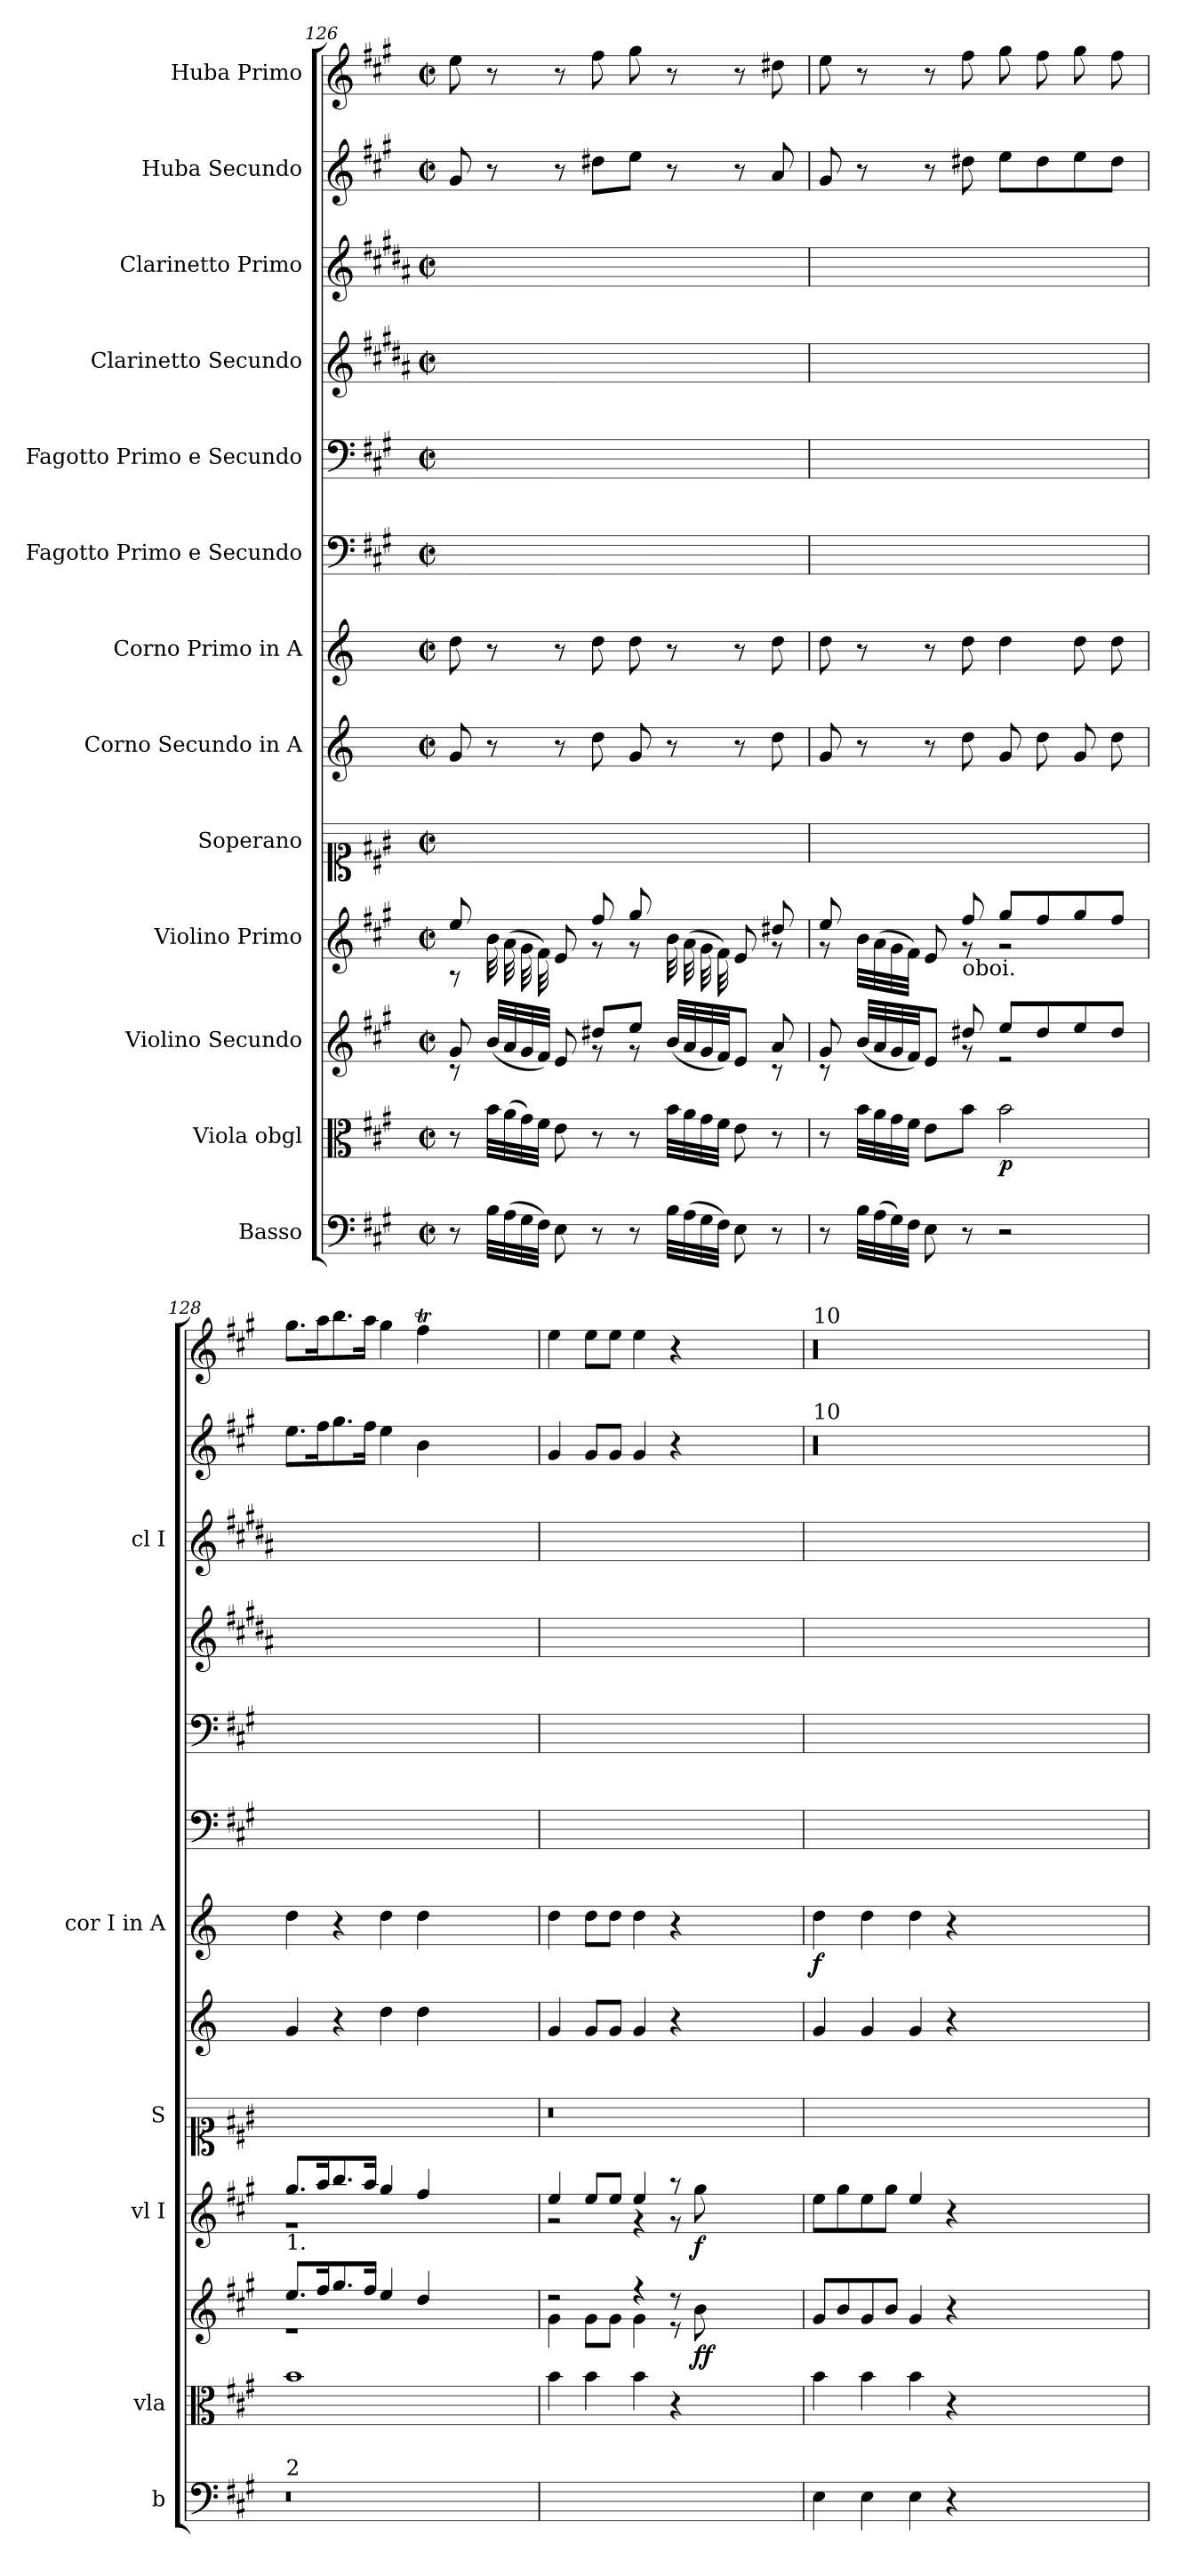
**kern	**kern	**dynam	**kern	**dynam	**kern	**dynam	**kern	**kern	**dynam	**kern	**dynam	**kern	**kern	**kern	**kern	**kern	**kern
*part13	*part12	*part12	*part11	*part11	*part10	*part10	*part9	*part8	*part8	*part7	*part7	*part6	*part5	*part4	*part3	*part2	*part1
*staff13	*staff12	*staff12	*staff11	*staff11	*staff10	*staff10	*staff9	*staff8	*staff8	*staff7	*staff7	*staff6	*staff5	*staff4	*staff3	*staff2	*staff1
*I"Basso	*I"Viola obgl	*	*I"Violino Secundo	*	*I"Violino Primo	*	*I"Soperano	*I"Corno Secundo in A	*	*I"Corno Primo in A	*	*I"Fagotto Primo e Secundo	*I"Fagotto Primo e Secundo	*I"Clarinetto Secundo	*I"Clarinetto Primo	*I"Huba Secundo	*I"Huba Primo
*I'b	*I'vla	*	*	*	*I'vl I	*	*I'S	*	*	*I'cor I in A	*	*	*	*	*I'cl I	*	*
*clefF4	*clefC3	*	*clefG2	*	*clefG2	*	*clefC1	*clefG2	*	*clefG2	*	*clefF4	*clefF4	*clefG2	*clefG2	*clefG2	*clefG2
*	*	*	*	*	*	*	*	*ITrd2c3	*	*ITrd2c3	*	*	*	*ITrd1c2	*ITrd1c2	*	*
*k[f#c#g#]	*k[f#c#g#]	*	*k[f#c#g#]	*	*k[f#c#g#]	*	*k[f#c#g#]	*k[f#c#g#]	*	*k[f#c#g#]	*	*k[f#c#g#]	*k[f#c#g#]	*k[f#c#g#]	*k[f#c#g#]	*k[f#c#g#]	*k[f#c#g#]
*A:	*A:	*	*A:	*	*A:	*	*A:	*A:	*	*A:	*	*A:	*A:	*A:	*A:	*A:	*A:
*M2/2	*M2/2	*	*M2/2	*	*M2/2	*	*M2/2	*M2/2	*	*M2/2	*	*M2/2	*M2/2	*M2/2	*M2/2	*M2/2	*M2/2
*met(c|)	*met(c|)	*	*met(c|)	*	*met(c|)	*	*met(c|)	*met(c|)	*	*met(c|)	*	*met(c|)	*met(c|)	*met(c|)	*met(c|)	*met(c|)	*met(c|)
=126	=126	=126	=126	=126	=126	=126	=126	=126	=126	=126	=126	=126	=126	=126	=126	=126	=126
*	*	*	*^	*	*^	*	*	*	*	*	*	*	*	*	*	*	*
!	!	!	!	!	!	!	!LO:N:vis=8	!	!	!	!	!	!	!	!	!	!	!	!
8r	8r	.	8g#/	8r	.	8ee!/	4r	.	1ryy	8e/	.	8b\	.	8ryy	8ryy	1ryy	1ryy	8g#/	8ee\
32B\LLL	32b\LLL	.	(32b/LLL	8ryy	.	32b\	.	.	.	8r	.	8r	.	32B\LLLyy	32B\LLLyy	.	.	8r	8r
(32A\	(32a\	.	32a/	.	.	(32a\	.	.	.	.	.	.	.	(32A\yy	(32A\yy	.	.	.	.
32G#\	32g#\)	.	32g#/	.	.	32g#\	.	.	.	.	.	.	.	32G#\yy	32G#\yy	.	.	.	.
32F#\JJJ)	32f#\JJJ	.	32f#/JJJ)	.	.	32f#\)	.	.	.	.	.	.	.	32F#\JJyy)	32F#\JJyy)	.	.	.	.
8E\	8e\	.	8e/	8ryy	.	8e/	8ryy	.	.	8r	.	8r	.	8E\Jyy	8E\Jyy	.	.	8r	8r
8r	8r	.	8dd#X!/L	8r	.	8ff#!/	8r	.	.	8b\	.	8b\	.	8ryy	8ryy	.	.	8dd#X\L	8ff#\
8r	8r	.	8ee!/J	8r	.	8gg#!/	8r	.	.	8e/	.	8b\	.	8ryy	8ryy	.	.	8ee\J	8gg#\
32B\LLL	32b\LLL	.	(32b/LLL	4ryy	.	32b\	4ryy	.	.	8r	.	8r	.	32B\LLLyy	32B\LLLyy	.	.	8r	8r
(32A\	32a\	.	32a/	.	.	(32a\	.	.	.	.	.	.	.	(32A\yy	(32A\yy	.	.	.	.
32G#\	32g#\	.	32g#/	.	.	32g#\	.	.	.	.	.	.	.	32G#\yy	32G#\yy	.	.	.	.
32F#\JJJ)	32f#\JJJ	.	32f#/JJ)	.	.	32f#\)	.	.	.	.	.	.	.	32F#\JJyy)	32F#\JJyy)	.	.	.	.
8E\	8e\	.	8e/J	.	.	8e/	.	.	.	8r	.	8r	.	8E\Jyy	8E\Jyy	.	.	8r	8r
8r	8r	.	8a/	8r	.	8dd#X!/	8r	.	.	8b\	.	8b\	.	8ryy	8ryy	.	.	8a/	8dd#X\
=127	=127	=127	=127	=127	=127	=127	=127	=127	=127	=127	=127	=127	=127	=127	=127	=127	=127	=127	=127
8r	8r	.	8g#/	8r	.	8ee!/	8r	.	1ryy	8e/	.	8b\	.	8ryy	8ryy	1ryy	1ryy	8g#/	8ee\
32B\LLL	32b\LLL	.	(32b/LLL	8ryy	.	32b\LLL	8ryy	.	.	8r	.	8r	.	32B\LLLyy	32B\LLLyy	.	.	8r	8r
(32A\	32a\	.	32a/	.	.	(32a\	.	.	.	.	.	.	.	(32A\yy	(32A\yy	.	.	.	.
32G#\)	32g#\	.	32g#/	.	.	32g#\	.	.	.	.	.	.	.	32G#\yy)	32G#\yy)	.	.	.	.
32F#\JJJ	32f#\JJJ	.	32f#/JJ)	.	.	32f#\JJJ)	.	.	.	.	.	.	.	32F#\JJyy	32F#\JJyy	.	.	.	.
8E\	8e\L	.	8e/J	8ryy	.	8e/	8ryy	.	.	8r	.	8r	.	8E\Jyy	8E\Jyy	.	.	8r	8r
!	!	!	!	!	!	!LO:TX:b:t=oboi.	!	!	!	!	!	!	!	!	!	!	!	!	!
8r	8b\J	.	8dd#X!/	8r	.	8ff#!/	8r	.	.	8b\	.	8b\	.	8ryy	8ryy	.	.	8dd#X\	8ff#\
!	!	!LO:DY:b	!	!	!	!	!	!	!	!	!	!	!	!	!	!	!	!	!
2r	2b\	p.	8ee!/L	2r	.	8gg#!/L	2r	.	.	8e/	.	4b\	.	2ryy	2ryy	.	.	8ee\L	8gg#\
.	.	.	8dd#!/	.	.	8ff#!/	.	.	.	8b\	.	.	.	.	.	.	.	8dd#\	8ff#\
.	.	.	8ee!/	.	.	8gg#!/	.	.	.	8e/	.	8b\	.	.	.	.	.	8ee\	8gg#\
.	.	.	8dd#!/J	.	.	8ff#!/J	.	.	.	8b\	.	8b\	.	.	.	.	.	8dd#\J	8ff#\
=128	=128	=128	=128	=128	=128	=128	=128	=128	=128	=128	=128	=128	=128	=128	=128	=128	=128	=128	=128
!	!	!	!	!	!	!LO:TX:b:t=1.	!	!	!	!	!	!	!	!	!	!	!	!	!
!LO:TX:a:t=2	!	!	!	!	!	!	!	!	!	!	!	!	!	!	!	!	!	!	!
0r	1b	.	8.ee!/L	1r	.	8.gg#!/L	1r	.	0ryy	4e/	.	4b\	.	1ryy	1ryy	1ryy	1ryy	8.ee\L	8.gg#\L
.	.	.	16ff#!/K	.	.	16aa!/K	.	.	.	.	.	.	.	.	.	.	.	16ff#\K	16aa\K
.	.	.	8.gg#!/	.	.	8.bb!/	.	.	.	4r	.	4r	.	.	.	.	.	8.gg#\	8.bb\
.	.	.	16ff#!/Jk	.	.	16aa!/Jk	.	.	.	.	.	.	.	.	.	.	.	16ff#\Jk	16aa\Jk
.	.	.	4ee!/	.	.	4gg#!/	.	.	.	4b\	.	4b\	.	.	.	.	.	4ee\	4gg#\
.	.	.	4dd!/	.	.	4ff#!/	.	.	.	4b\	.	4b\	.	.	.	.	.	4b\	4ff#T\
.	1ryy	.	1ryy	1ryy	.	1ryy	1ryy	.	.	1ryy	.	1ryy	.	1ryy	1ryy	1ryy	1ryy	1ryy	1ryy
=129	=129	=129	=129	=129	=129	=129	=129	=129	=129	=129	=129	=129	=129	=129	=129	=129	=129	=129	=129
!	!	!LO:DY:b	!	!	!	!	!	!	!	!	!	!	!	!	!	!	!	!	!
0ryy	4b\	fort.	2r	4g#!\	.	4ee!/	2r	.	0r	4e/	.	4b\	.	1ryy	1ryy	1ryy	1ryy	4g#/	4ee\
.	4b\	.	.	8g#!\L	.	8ee!/L	.	.	.	8e/L	.	8b\L	.	.	.	.	.	8g#/L	8ee\L
.	.	.	.	8g#!\J	.	8ee!/J	.	.	.	8e/J	.	8b\J	.	.	.	.	.	8g#/J	8ee\J
.	4b\	.	4r	4g#!\	.	4ee!/	4r	.	.	4e/	.	4b\	.	.	.	.	.	4g#/	4ee\
.	4r	.	8r	8r	.	8r	8r	.	.	4r	.	4r	.	.	.	.	.	4r	4r
.	.	.	8b\	8ryy	ff	8gg#\	8ryy	f	.	.	.	.	.	.	.	.	.	.	.
.	1ryy	.	1ryy	1ryy	.	1ryy	1ryy	.	.	1ryy	.	1ryy	.	1ryy	1ryy	1ryy	1ryy	1ryy	1ryy
=130	=130	=130	=130	=130	=130	=130	=130	=130	=130	=130	=130	=130	=130	=130	=130	=130	=130	=130	=130
!	!	!	!	!	!	!	!	!	!	!	!	!	!	!	!	!	!	!	!LO:TX:a:t=10
!	!	!	!	!	!	!	!	!	!	!	!	!	!	!	!	!	!	!LO:TX:a:t=10	!
!	!	!	!	!	!	!	!	!	!	!	!LO:DY:b	!	!	!	!	!	!	!	!
*	*	*	*v	*v	*	*	*	*	*	*	*	*	*	*	*	*	*	*	*
*	*	*	*	*	*v	*v	*	*	*	*	*	*	*	*	*	*	*	*
4E\	4b\	.	8g#/L	.	8ee\L	.	00ryy	4e/	for	4b\	f	4E\yy	4E\yy	1ryy	1ryy	00r	00r
.	.	.	8b/	.	8gg#\	.	.	.	.	.	.	.	.	.	.	.	.
4E\	4b\	.	8g#/	.	8ee\	.	.	4e/	.	4b\	.	4E\yy	4E\yy	.	.	.	.
.	.	.	8b/J	.	8gg#\J	.	.	.	.	.	.	.	.	.	.	.	.
4E\	4b\	.	4g#/	.	4ee/	.	.	4e/	.	4b\	.	4E\yy	4E\yy	.	.	.	.
4r	4r	.	4r	.	4r	.	.	4r	.	4r	.	4ryy	4ryy	.	.	.	.
0.ryy	0.ryy	.	0.ryy	.	0.ryy	.	.	0.ryy	.	0.ryy	.	0.ryy	0.ryy	0.ryy	0.ryy	.	.
=	=	=	=	=	=	=	=	=	=	=	=	=	=	=	=	=	=
*-	*-	*-	*-	*-	*-	*-	*-	*-	*-	*-	*-	*-	*-	*-	*-	*-	*-
